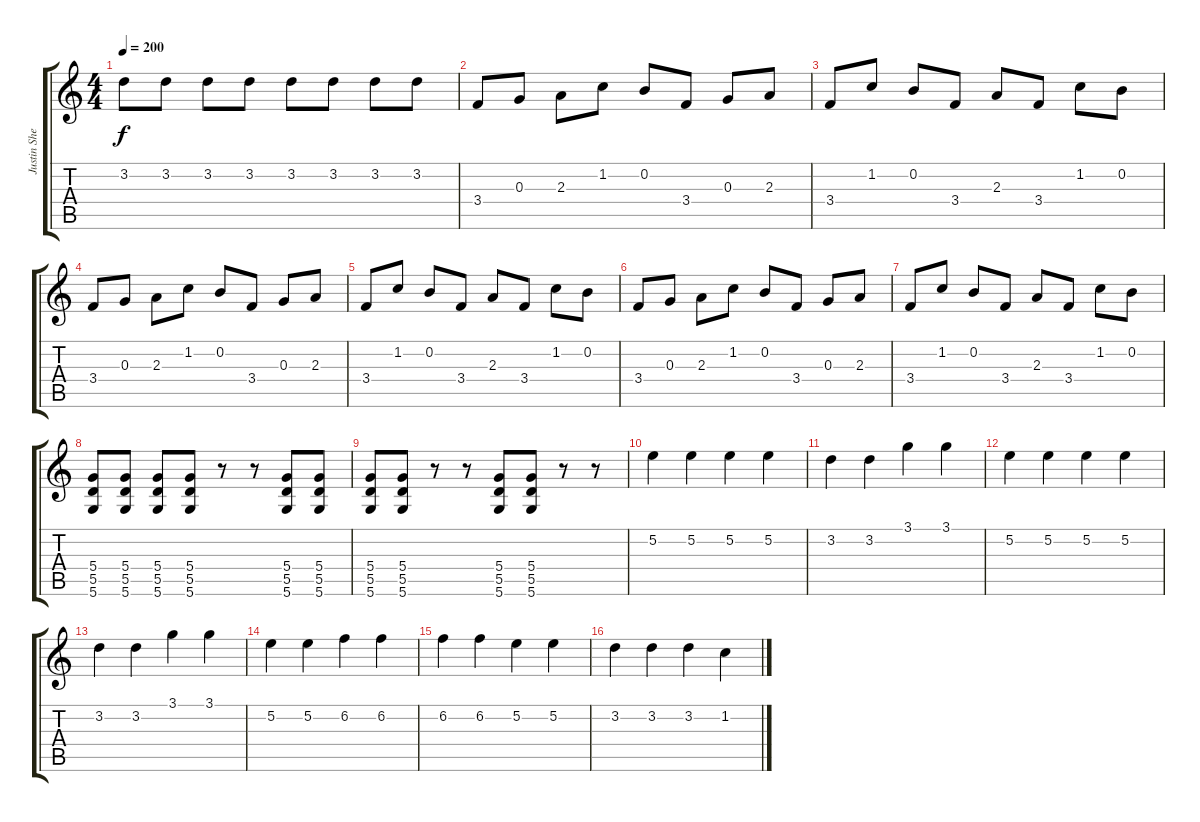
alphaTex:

\track ("Justin Shekoski" "Justin She") {instrument overdrivenguitar}
\staff {score tabs}
\tuning (E4 B3 G3 D3 A2 D2) {hide}
\ts (4 4)
\tempo 200
\clef g2
\ks c
3.2.8{dy f} 3.2.8 3.2.8 3.2.8 3.2.8 3.2.8 3.2.8 3.2.8 |
3.4.8 0.3.8 2.3.8 1.2.8 0.2.8 3.4.8 0.3.8 2.3.8 |
3.4.8 1.2.8 0.2.8 3.4.8 2.3.8 3.4.8 1.2.8 0.2.8 |
3.4.8 0.3.8 2.3.8 1.2.8 0.2.8 3.4.8 0.3.8 2.3.8 |
3.4.8 1.2.8 0.2.8 3.4.8 2.3.8 3.4.8 1.2.8 0.2.8 |
3.4.8 0.3.8 2.3.8 1.2.8 0.2.8 3.4.8 0.3.8 2.3.8 |
3.4.8 1.2.8 0.2.8 3.4.8 2.3.8 3.4.8 1.2.8 0.2.8 |
(5.4 5.5 5.6).8 (5.4 5.5 5.6).8 (5.4 5.5 5.6).8 (5.4 5.5 5.6).8 r.8 r.8 (5.4 5.5 5.6).8 (5.4 5.5 5.6).8 |
(5.4 5.5 5.6).8 (5.4 5.5 5.6).8 r.8 r.8 (5.4 5.5 5.6).8 (5.4 5.5 5.6).8 r.8 r.8 |
5.2.4 5.2.4 5.2.4 5.2.4 |
3.2.4 3.2.4 3.1.4 3.1.4 |
5.2.4 5.2.4 5.2.4 5.2.4 |
3.2.4 3.2.4 3.1.4 3.1.4 |
5.2.4 5.2.4 6.2.4 6.2.4 |
6.2.4 6.2.4 5.2.4 5.2.4 |
3.2.4 3.2.4 3.2.4 1.2.4
